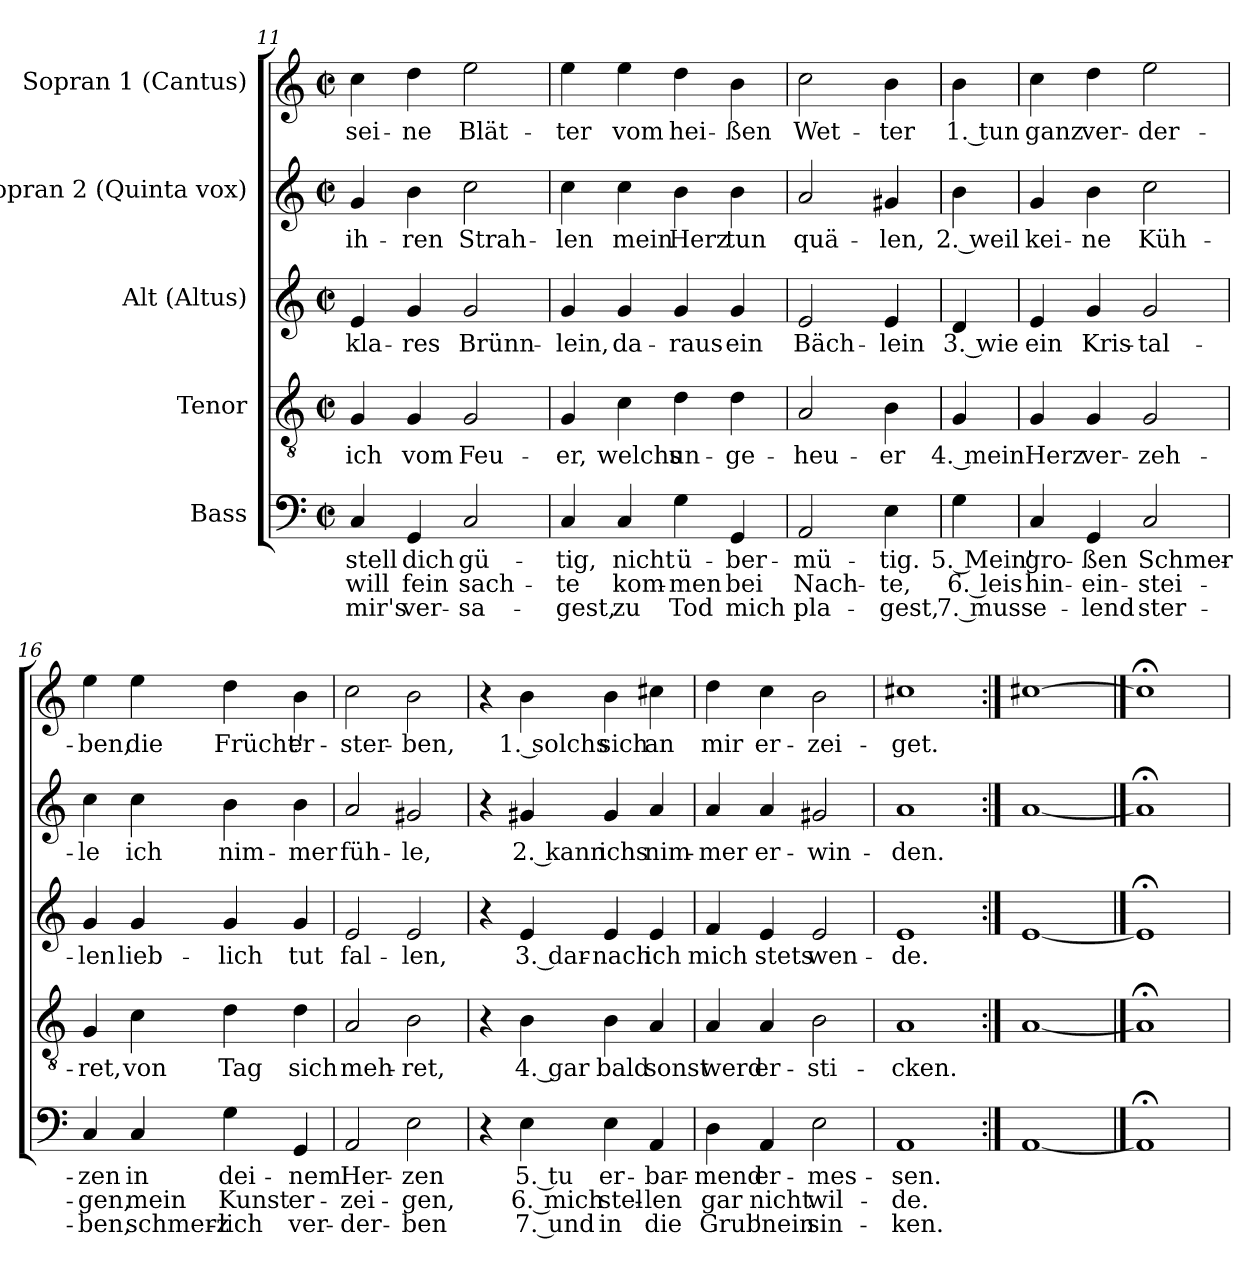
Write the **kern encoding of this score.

**kern	**text	**text	**text	**kern	**text	**kern	**text	**kern	**text	**kern	**text
*part5	*part5	*part5	*part5	*part4	*part4	*part3	*part3	*part2	*part2	*part1	*part1
*staff5	*staff5	*staff5	*staff5	*staff4	*staff4	*staff3	*staff3	*staff2	*staff2	*staff1	*staff1
*I"Bass	*	*	*	*I"Tenor	*	*I"Alt (Altus)	*	*I"Sopran 2 (Quinta vox)	*	*I"Sopran 1 (Cantus)	*
*clefF4	*	*	*	*clefGv2	*	*clefG2	*	*clefG2	*	*clefG2	*
*k[]	*	*	*	*k[]	*	*k[]	*	*k[]	*	*k[]	*
*M2/2	*	*	*	*M2/2	*	*M2/2	*	*M2/2	*	*M2/2	*
*met(c|)	*	*	*	*met(c|)	*	*met(c|)	*	*met(c|)	*	*met(c|)	*
=11	=11	=11	=11	=11	=11	=11	=11	=11	=11	=11	=11
4C/	stell	will	mir's	4G/	ich	4e/	kla-	4g/	ih-	4cc\	sei-
4GG/	dich	fein	ver-	4G/	vom	4g/	-res	4b\	-ren	4dd\	-ne
2C/	gü-	sach-	-sa-	2G/	Feu-	2g/	Brünn-	2cc\	Strah-	2ee\	Blät-
=12	=12	=12	=12	=12	=12	=12	=12	=12	=12	=12	=12
4C/	-tig,	-te	-gest,	4G/	-er,	4g/	-lein,	4cc\	-len	4ee\	-ter
4C/	nicht	kom-	zu	4c\	welchs	4g/	da-	4cc\	mein	4ee\	vom
4G\	ü-	-men	Tod	4d\	un-	4g/	-raus	4b\	Herz	4dd\	hei-
4GG/	-ber-	bei	mich	4d\	-ge-	4g/	ein	4b\	tun	4b\	-ßen
=13	=13	=13	=13	=13	=13	=13	=13	=13	=13	=13	=13
2AA/	-mü-	Nach-	pla-	2A/	-heu-	2e/	Bäch-	2a/	quä-	2cc\	Wet-
4E\	-tig.	-te,	-gest,	4B\	-er	4e/	-lein	4g#X/	-len,	4b\	-ter
!!LO:LB:g=z
=14	=14	=14	=14	=14	=14	=14	=14	=14	=14	=14	=14
4G\	5. Mein'	6. leis	7. muss	4G/	4. mein	4d/	3. wie	4b\	2. weil	4b\	1. tun
=15	=15	=15	=15	=15	=15	=15	=15	=15	=15	=15	=15
4C/	gro-	hin-	e-	4G/	Herz	4e/	ein	4g/	kei-	4cc\	ganz
4GG/	-ßen	-ein-	-lend	4G/	ver-	4g/	Kris-	4b\	-ne	4dd\	ver-
2C/	Schmer-	-stei-	ster-	2G/	-zeh-	2g/	-tal-	2cc\	Küh-	2ee\	-der-
=16	=16	=16	=16	=16	=16	=16	=16	=16	=16	=16	=16
4C/	-zen	-gen,	-ben,	4G/	-ret,	4g/	-len	4cc\	-le	4ee\	-ben,
4C/	in	mein	schmerz-	4c\	von	4g/	lieb-	4cc\	ich	4ee\	die
4G\	dei-	Kunst	-lich	4d\	Tag	4g/	-lich	4b\	nim-	4dd\	Frücht'
4GG/	-nem	er-	ver-	4d\	sich	4g/	tut	4b\	-mer	4b\	er-
=17	=17	=17	=17	=17	=17	=17	=17	=17	=17	=17	=17
2AA/	Her-	-zei-	-der-	2A/	meh-	2e/	fal-	2a/	füh-	2cc\	-ster-
2E\	-zen	-gen,	-ben	2B\	-ret,	2e/	-len,	2g#X/	-le,	2b\	-ben,
!!LO:LB:g=z
=18	=18	=18	=18	=18	=18	=18	=18	=18	=18	=18	=18
4r	.	.	.	4r	.	4r	.	4r	.	4r	.
4E\	5. tu	6. mich	7. und	4B\	4. gar	4e/	3. dar-	4g#X/	2. kann	4b\	1. solchs
4E\	er-	stel-	in	4B\	bald	4e/	-nach	4g#/	ichs	4b\	sich
4AA/	-bar-	-len	die	4A/	sonst	4e/	ich	4a/	nim-	4cc#X\	an
=19	=19	=19	=19	=19	=19	=19	=19	=19	=19	=19	=19
4D\	-mend	gar	Grub	4A/	werd	4f/	mich	4a/	-mer	4dd\	mir
4AA/	er-	nicht	'nein	4A/	er-	4e/	stets	4a/	er-	4cc\	er-
2E\	-mes-	wil-	sin-	2B\	-sti-	2e/	wen-	2g#X/	-win-	2b\	-zei-
=20	=20	=20	=20	=20	=20	=20	=20	=20	=20	=20	=20
1AA	-sen.	-de.	-ken.	1A	-cken.	1e	-de.	1a	-den.	1cc#X	-get.
=21:|!	=21:|!	=21:|!	=21:|!	=21:|!	=21:|!	=21:|!	=21:|!	=21:|!	=21:|!	=21:|!	=21:|!
[1AA	.	.	.	[1A	.	[1e	.	[1a	.	[1cc#X	.
==22	==22	==22	==22	==22	==22	==22	==22	==22	==22	==22	==22
1AA;<]	.	.	.	1A;<]	.	1e;<]	.	1a;<]	.	1cc#;<]	.
=	=	=	=	=	=	=	=	=	=	=	=
*-	*-	*-	*-	*-	*-	*-	*-	*-	*-	*-	*-
